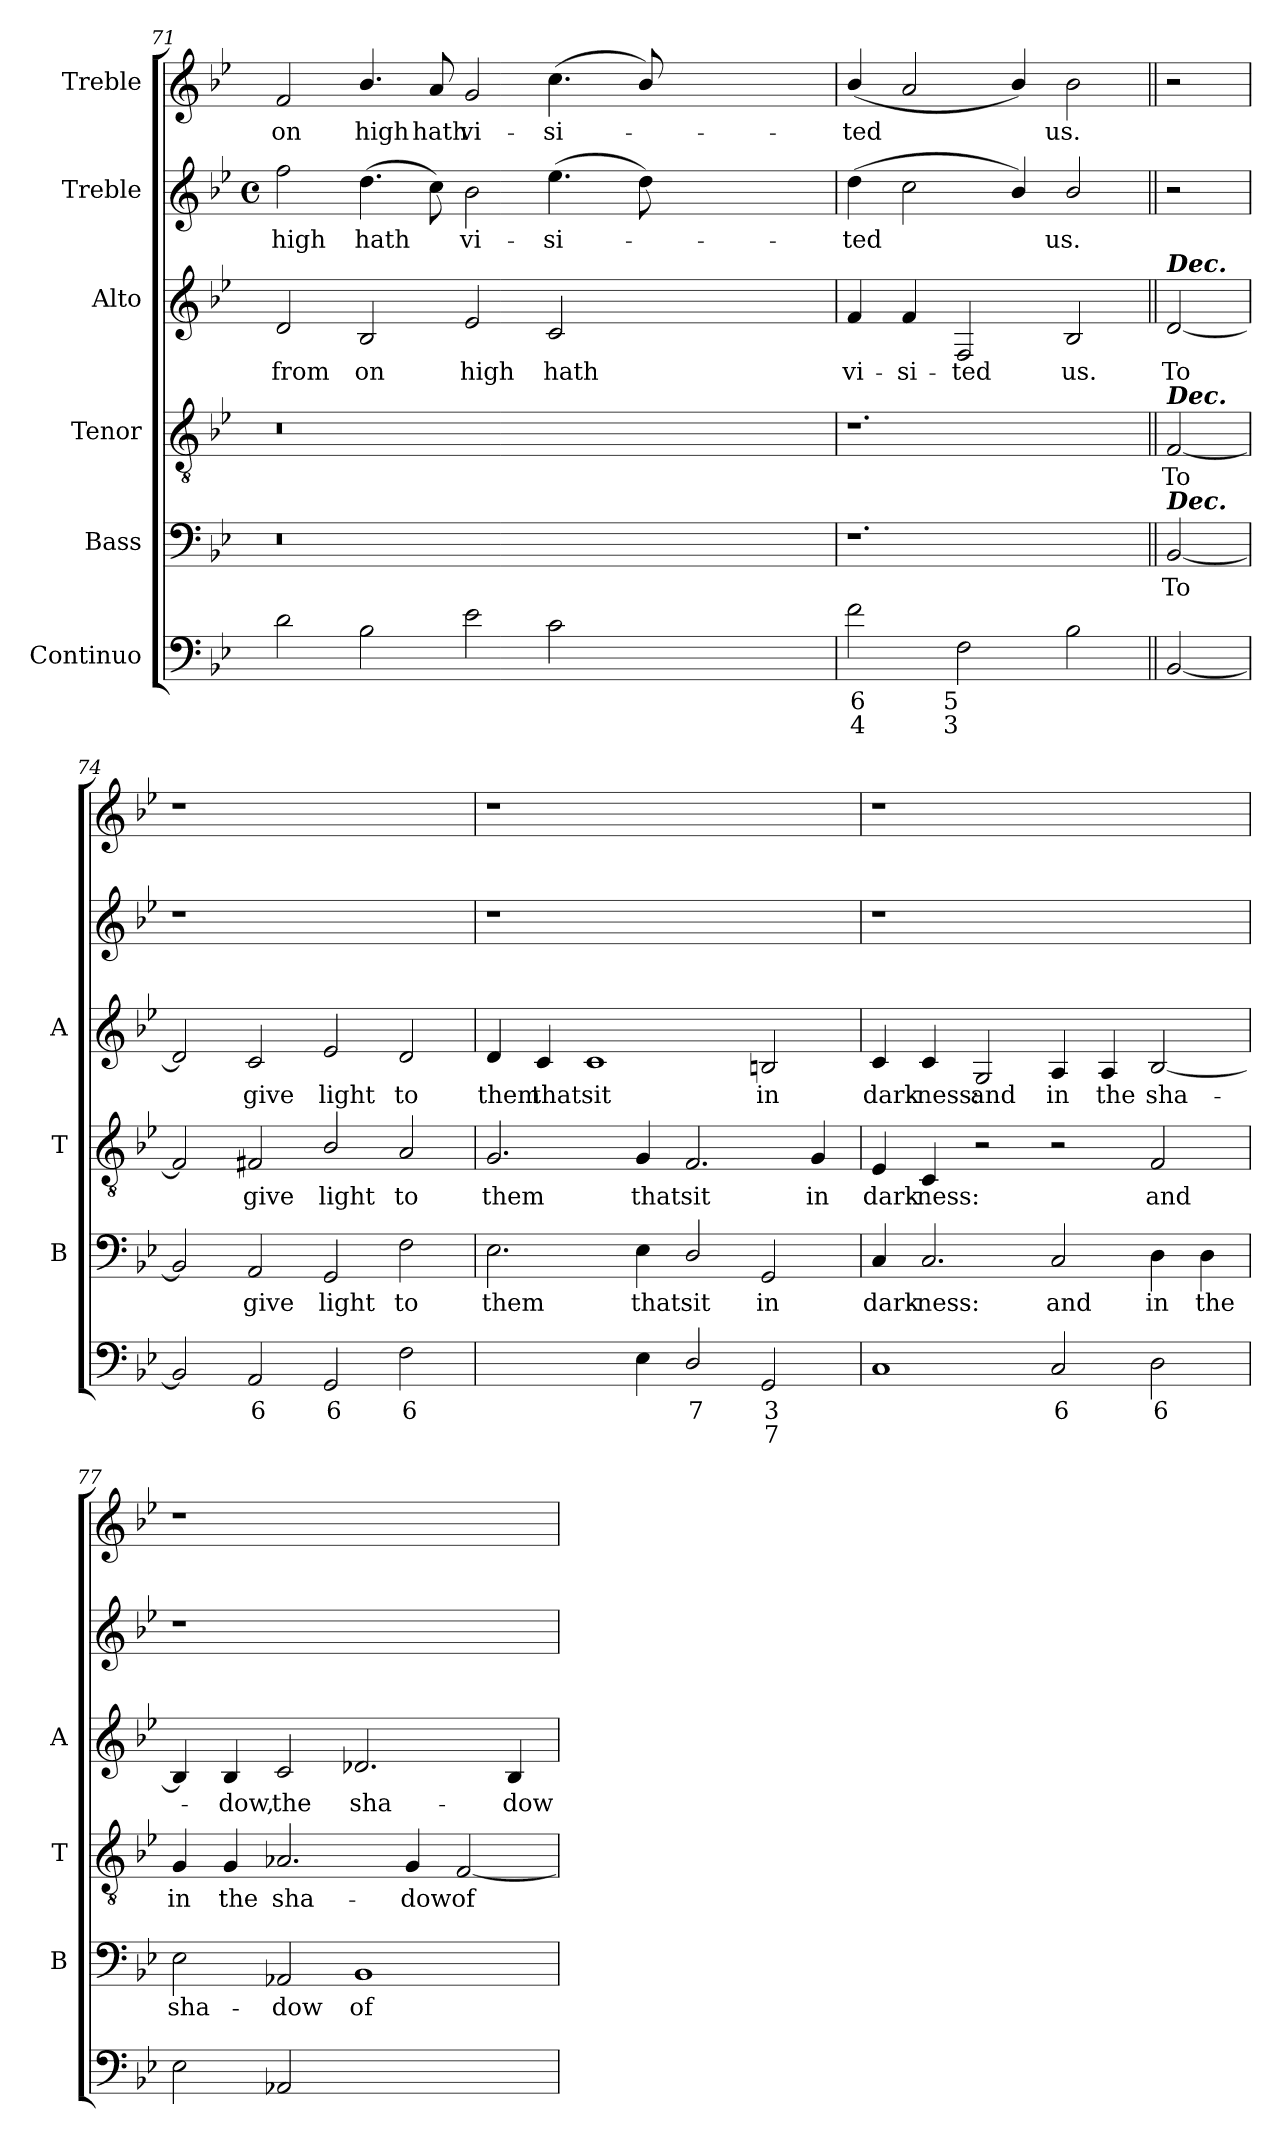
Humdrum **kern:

**kern	**text	**text	**kern	**text	**kern	**text	**kern	**text	**kern	**text	**kern	**text
*part6	*part6	*part6	*part5	*part5	*part4	*part4	*part3	*part3	*part2	*part2	*part1	*part1
*staff6	*staff6	*staff6	*staff5	*staff5	*staff4	*staff4	*staff3	*staff3	*staff2	*staff2	*staff1	*staff1
*I"Continuo	*	*	*I"Bass	*	*I"Tenor	*	*I"Alto	*	*I"Treble	*	*I"Treble	*
*	*	*	*I'B	*	*I'T	*	*I'A	*	*	*	*	*
!!LO:PB:g=z
*clefF4	*	*	*clefF4	*	*clefGv2	*	*clefG2	*	*clefG2	*	*clefG2	*
*k[b-e-]	*	*	*k[b-e-]	*	*k[b-e-]	*	*k[b-e-]	*	*k[b-e-]	*	*k[b-e-]	*
*B-:	*	*	*B-:	*	*B-:	*	*B-:	*	*B-:	*	*B-:	*
*	*	*	*	*	*	*	*	*	*M4/4	*	*	*
*	*	*	*	*	*	*	*	*	*met(c)	*	*	*
=71	=71	=71	=71	=71	=71	=71	=71	=71	=71	=71	=71	=71
*^	*	*	*	*	*	*	*	*	*	*	*	*
*	*^	*	*	*	*	*	*	*	*	*	*	*	*
!	!	!	!	!	!	!	!	!	!	!LO:LY:b	!	!LO:LY:b	!	!LO:LY:b
2d\	1..ryy	1..ryy	.	.	0r	.	0r	.	2d/	from	2ff\	high	2f/	on
!	!	!	!	!	!	!	!	!	!	!LO:LY:b	!	!LO:LY:b	!	!LO:LY:b
2B-\	.	.	.	.	.	.	.	.	2B-/	on	(>4.dd\	hath	4.b-/	high
!	!	!	!	!	!	!	!	!	!	!	!	!	!	!LO:LY:b
.	.	.	.	.	.	.	.	.	.	.	8cc\)	.	8a/	hath
!	!	!	!	!	!	!	!	!	!	!LO:LY:b	!	!LO:LY:b	!	!LO:LY:b
2e-\	.	.	.	.	.	.	.	.	2e-/	high	2b-\	vi-	2g/	vi-
!	!	!	!	!	!	!	!	!	!	!LO:LY:b	!	!LO:LY:b	!	!LO:LY:b
2c\	.	.	.	.	.	.	.	.	2c/	hath	(>4.ee-\	-si-	(<4.cc\	-si-
.	1..ryy	1..ryy	.	.	.	.	.	.	.	.	.	.	.	.
.	.	.	.	.	.	.	.	.	.	.	8dd\)	.	8b-/)	.
1.ryy	.	.	.	.	1.ryy	.	1.ryy	.	1.ryy	.	1.ryy	.	1.ryy	.
*v	*v	*v	*	*	*	*	*	*	*	*	*	*	*	*
=72	=72	=72	=72	=72	=72	=72	=72	=72	=72	=72	=72	=72
!	!LO:LY:b	!LO:LY:b	!	!	!	!	!	!LO:LY:b	!	!LO:LY:b	!	!LO:LY:b
2f\	6	4	1.r	.	1.r	.	4f/	vi-	(>4dd\	ted	(<4b-/	ted
!	!	!	!	!	!	!	!	!LO:LY:b	!	!	!	!
.	.	.	.	.	.	.	4f/	-si-	2cc\	.	2a/	.
!	!LO:LY:b	!LO:LY:b	!	!	!	!	!	!LO:LY:b	!	!	!	!
2F\	5	3	.	.	.	.	2F/	-ted	.	.	.	.
.	.	.	.	.	.	.	.	.	4b-/)	.	4b-/)	.
!	!	!	!	!	!	!	!	!LO:LY:b	!	!LO:LY:b	!	!LO:LY:b
2B-\	.	.	.	.	.	.	2B-/	us.	2b-/	us.	2b-\	us.
!!LO:LB:g=z
=73||	=73||	=73||	=73||	=73||	=73||	=73||	=73||	=73||	=73||	=73||	=73||	=73||
!	!	!	!	!	!	!	!LO:TX:a:Bi:t=Dec.	!	!	!	!	!
!	!	!	!	!	!LO:TX:a:Bi:t=Dec.	!	!	!	!	!	!	!
!	!	!	!LO:TX:a:Bi:t=Dec.	!	!	!	!	!	!	!	!	!
!	!	!	!	!LO:LY:b	!	!LO:LY:b	!	!LO:LY:b	!	!	!	!
[2BB-/	.	.	[2BB-/	To	[2F/	To	[2d/	To	2r	.	2r	.
=74	=74	=74	=74	=74	=74	=74	=74	=74	=74	=74	=74	=74
2BB-/]	.	.	2BB-/]	.	2F/]	.	2d/]	.	1r	.	1r	.
!	!LO:LY:b	!	!	!LO:LY:b	!	!LO:LY:b	!	!LO:LY:b	!	!	!	!
2AA/	6	.	2AA/	give	2F#X/	give	2c/	give	.	.	.	.
!	!LO:LY:b	!	!	!LO:LY:b	!	!LO:LY:b	!	!LO:LY:b	!	!	!	!
2GG/	6	.	2GG/	light	2B-/	light	2e-/	light	1ryy	.	1ryy	.
!	!LO:LY:b	!	!	!LO:LY:b	!	!LO:LY:b	!	!LO:LY:b	!	!	!	!
2F\	6	.	2F\	to	2A/	to	2d/	to	.	.	.	.
=75	=75	=75	=75	=75	=75	=75	=75	=75	=75	=75	=75	=75
!	!LO:LY:b	!	!	!LO:LY:b	!	!LO:LY:b	!	!LO:LY:b	!	!	!	!
[4E-\yy	7	.	2.E-\	them	2.G/	them	4d/	them	1r	.	1r	.
!	!LO:LY:b	!	!	!	!	!	!	!LO:LY:b	!	!	!	!
4E-\yy]	5	.	.	.	.	.	4c/	that	.	.	.	.
!	!LO:LY:b	!	!	!	!	!	!	!LO:LY:b	!	!	!	!
4E-\yy	6	.	.	.	.	.	1c	sit	.	.	.	.
!	!	!	!	!LO:LY:b	!	!LO:LY:b	!	!	!	!	!	!
4E-\	.	.	4E-\	that	4G/	that	.	.	.	.	.	.
!	!LO:LY:b	!	!	!LO:LY:b	!	!LO:LY:b	!	!	!	!	!	!
2D/	7	.	2D/	sit	2.F/	sit	.	.	1ryy	.	1ryy	.
!	!LO:LY:b	!LO:LY:b	!	!LO:LY:b	!	!	!	!LO:LY:b	!	!	!	!
2GG/	3	7	2GG/	in	.	.	2Bn/	in	.	.	.	.
!	!	!	!	!	!	!LO:LY:b	!	!	!	!	!	!
.	.	.	.	.	4G/	in	.	.	.	.	.	.
=76	=76	=76	=76	=76	=76	=76	=76	=76	=76	=76	=76	=76
!	!	!	!	!LO:LY:b	!	!LO:LY:b	!	!LO:LY:b	!	!	!	!
1C	.	.	4C/	dark-	4E-/	dark-	4c/	dark-	1r	.	1r	.
!	!	!	!	!LO:LY:b	!	!LO:LY:b	!	!LO:LY:b	!	!	!	!
.	.	.	2.C/	-ness:	4C/	-ness:	4c/	-ness:	.	.	.	.
!	!	!	!	!	!	!	!	!LO:LY:b	!	!	!	!
.	.	.	.	.	2r	.	2G/	and	.	.	.	.
!	!LO:LY:b	!	!	!LO:LY:b	!	!	!	!LO:LY:b	!	!	!	!
2C/	6	.	2C/	and	2r	.	4A/	in	1ryy	.	1ryy	.
!	!	!	!	!	!	!	!	!LO:LY:b	!	!	!	!
.	.	.	.	.	.	.	4A/	the	.	.	.	.
!	!LO:LY:b	!	!	!LO:LY:b	!	!LO:LY:b	!	!LO:LY:b	!	!	!	!
2D\	6	.	4D\	in	2F/	and	[2B-/	sha-	.	.	.	.
!	!	!	!	!LO:LY:b	!	!	!	!	!	!	!	!
.	.	.	4D\	the	.	.	.	.	.	.	.	.
=77	=77	=77	=77	=77	=77	=77	=77	=77	=77	=77	=77	=77
!	!	!	!	!LO:LY:b	!	!LO:LY:b	!	!	!	!	!	!
2E-\	.	.	2E-\	sha-	4G/	in	4B-/]	.	1r	.	1r	.
!	!	!	!	!	!	!LO:LY:b	!	!LO:LY:b	!	!	!	!
.	.	.	.	.	4G/	the	4B-/	dow,	.	.	.	.
!	!	!	!	!LO:LY:b	!	!LO:LY:b	!	!LO:LY:b	!	!	!	!
2AA-X/	.	.	2AA-X/	-dow	2.A-X/	sha-	2c/	the	.	.	.	.
!	!LO:LY:b	!LO:LY:b	!	!LO:LY:b	!	!	!	!LO:LY:b	!	!	!	!
[2BB-/yy	3	7	1BB-	of	.	.	2.d-X/	sha-	1ryy	.	1ryy	.
!	!	!	!	!	!	!LO:LY:b	!	!	!	!	!	!
.	.	.	.	.	4G/	-dow	.	.	.	.	.	.
!	!	!LO:LY:b	!	!	!	!LO:LY:b	!	!	!	!	!	!
2BB-/yy]	.	5	.	.	[2F/	of	.	.	.	.	.	.
!	!	!	!	!	!	!	!	!LO:LY:b	!	!	!	!
.	.	.	.	.	.	.	4B-/	-dow	.	.	.	.
=	=	=	=	=	=	=	=	=	=	=	=	=
*-	*-	*-	*-	*-	*-	*-	*-	*-	*-	*-	*-	*-
